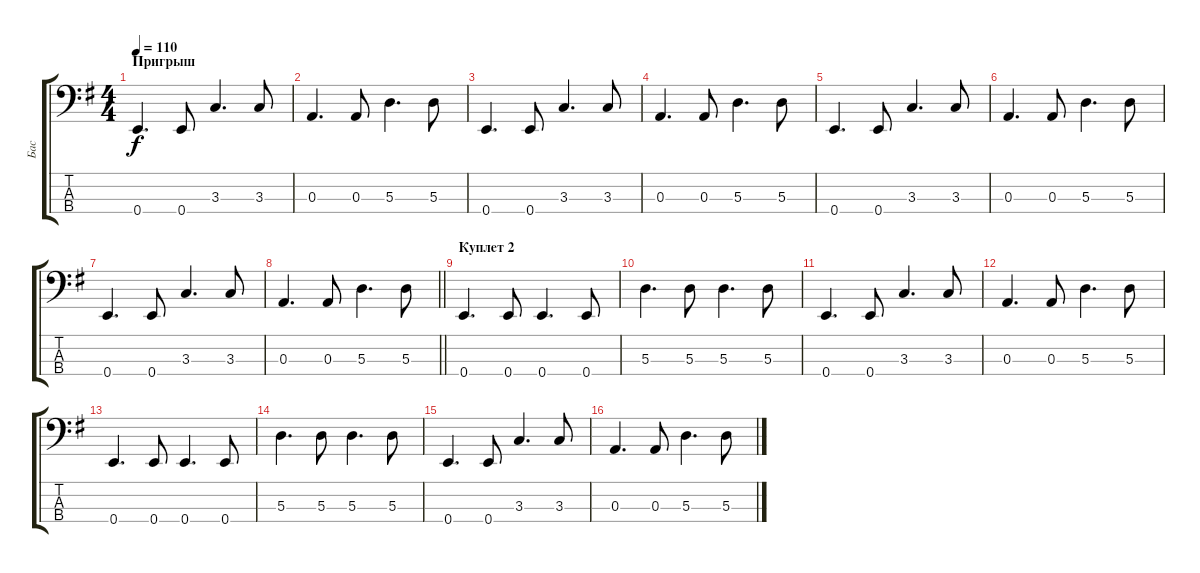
\track ("Бас" "Бас") {instrument electricbassfinger}
\staff {score tabs}
\tuning (G2 D2 A1 E1) {hide}
\ts (4 4)
\section ("" "Пригрыш")
\tempo 110
\clef f4
\ks eminor
0.4.4{d dy f} 0.4.8 3.3.4{d} 3.3.8 |
0.3.4{d} 0.3.8 5.3.4{d} 5.3.8 |
0.4.4{d} 0.4.8 3.3.4{d} 3.3.8 |
0.3.4{d} 0.3.8 5.3.4{d} 5.3.8 |
0.4.4{d} 0.4.8 3.3.4{d} 3.3.8 |
0.3.4{d} 0.3.8 5.3.4{d} 5.3.8 |
0.4.4{d} 0.4.8 3.3.4{d} 3.3.8 |
\barLineRight lightlight
0.3.4{d} 0.3.8 5.3.4{d} 5.3.8 |
\section ("" "Куплет 2")
0.4.4{d} 0.4.8 0.4.4{d} 0.4.8 |
5.3.4{d} 5.3.8 5.3.4{d} 5.3.8 |
0.4.4{d} 0.4.8 3.3.4{d} 3.3.8 |
0.3.4{d} 0.3.8 5.3.4{d} 5.3.8 |
0.4.4{d} 0.4.8 0.4.4{d} 0.4.8 |
5.3.4{d} 5.3.8 5.3.4{d} 5.3.8 |
0.4.4{d} 0.4.8 3.3.4{d} 3.3.8 |
0.3.4{d} 0.3.8 5.3.4{d} 5.3.8
